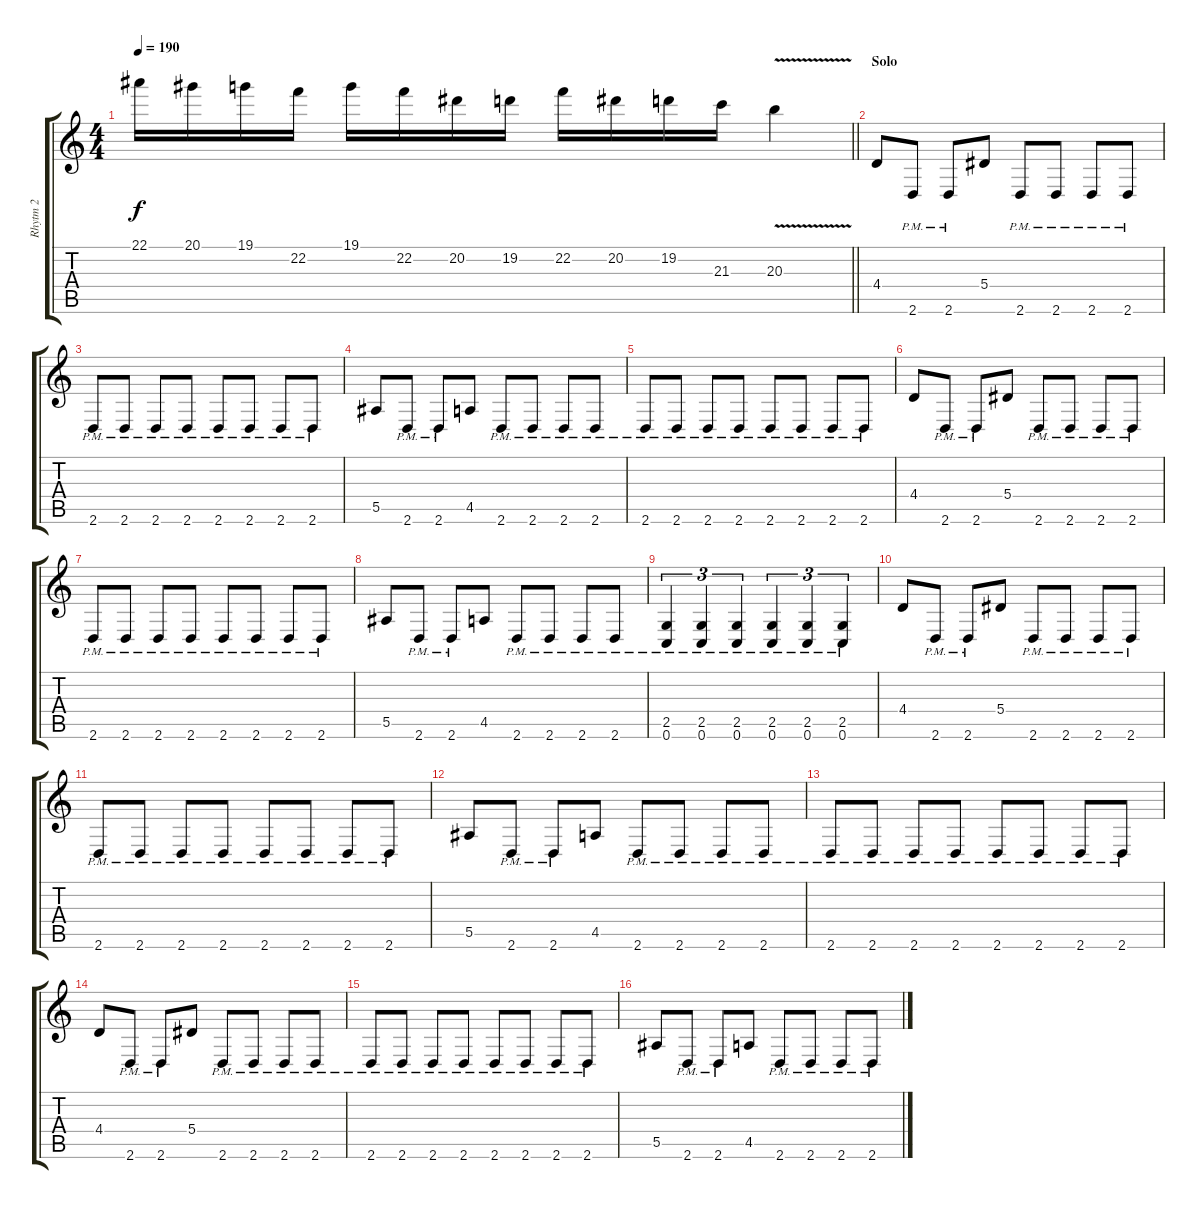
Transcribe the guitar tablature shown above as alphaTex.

\track ("Rhytm 2" "Rhytm 2") {instrument distortionguitar}
\staff {score tabs}
\tuning (C4 G3 Eb3 Bb2 F2 C2) {hide}
\ts (4 4)
\tempo 190
\clef g2
\barLineRight lightlight
\ks c
22.1.16{dy f} 20.1.16 19.1.16 22.2.16 19.1.16 22.2.16 20.2.16 19.2.16 22.2.16 20.2.16 19.2.16 21.3.16 20.3{v}.4 |
\section ("" "Solo")
4.4.8 2.6{pm}.8 2.6{pm}.8 5.4.8 2.6{pm}.8 2.6{pm}.8 2.6{pm}.8 2.6{pm}.8 |
2.6{pm}.8 2.6{pm}.8 2.6{pm}.8 2.6{pm}.8 2.6{pm}.8 2.6{pm}.8 2.6{pm}.8 2.6{pm}.8 |
5.5.8 2.6{pm}.8 2.6{pm}.8 4.5.8 2.6{pm}.8 2.6{pm}.8 2.6{pm}.8 2.6{pm}.8 |
2.6{pm}.8 2.6{pm}.8 2.6{pm}.8 2.6{pm}.8 2.6{pm}.8 2.6{pm}.8 2.6{pm}.8 2.6{pm}.8 |
4.4.8 2.6{pm}.8 2.6{pm}.8 5.4.8 2.6{pm}.8 2.6{pm}.8 2.6{pm}.8 2.6{pm}.8 |
2.6{pm}.8 2.6{pm}.8 2.6{pm}.8 2.6{pm}.8 2.6{pm}.8 2.6{pm}.8 2.6{pm}.8 2.6{pm}.8 |
5.5.8 2.6{pm}.8 2.6{pm}.8 4.5.8 2.6{pm}.8 2.6{pm}.8 2.6{pm}.8 2.6{pm}.8 |
(2.5{pm} 0.6{pm}).4{tu (3 2)} (2.5{pm} 0.6{pm}).4{tu (3 2)} (2.5{pm} 0.6{pm}).4{tu (3 2)} (2.5{pm} 0.6{pm}).4{tu (3 2)} (2.5{pm} 0.6{pm}).4{tu (3 2)} (2.5{pm} 0.6{pm}).4{tu (3 2)} |
4.4.8 2.6{pm}.8 2.6{pm}.8 5.4.8 2.6{pm}.8 2.6{pm}.8 2.6{pm}.8 2.6{pm}.8 |
2.6{pm}.8 2.6{pm}.8 2.6{pm}.8 2.6{pm}.8 2.6{pm}.8 2.6{pm}.8 2.6{pm}.8 2.6{pm}.8 |
5.5.8 2.6{pm}.8 2.6{pm}.8 4.5.8 2.6{pm}.8 2.6{pm}.8 2.6{pm}.8 2.6{pm}.8 |
2.6{pm}.8 2.6{pm}.8 2.6{pm}.8 2.6{pm}.8 2.6{pm}.8 2.6{pm}.8 2.6{pm}.8 2.6{pm}.8 |
4.4.8 2.6{pm}.8 2.6{pm}.8 5.4.8 2.6{pm}.8 2.6{pm}.8 2.6{pm}.8 2.6{pm}.8 |
2.6{pm}.8 2.6{pm}.8 2.6{pm}.8 2.6{pm}.8 2.6{pm}.8 2.6{pm}.8 2.6{pm}.8 2.6{pm}.8 |
5.5.8 2.6{pm}.8 2.6{pm}.8 4.5.8 2.6{pm}.8 2.6{pm}.8 2.6{pm}.8 2.6{pm}.8
